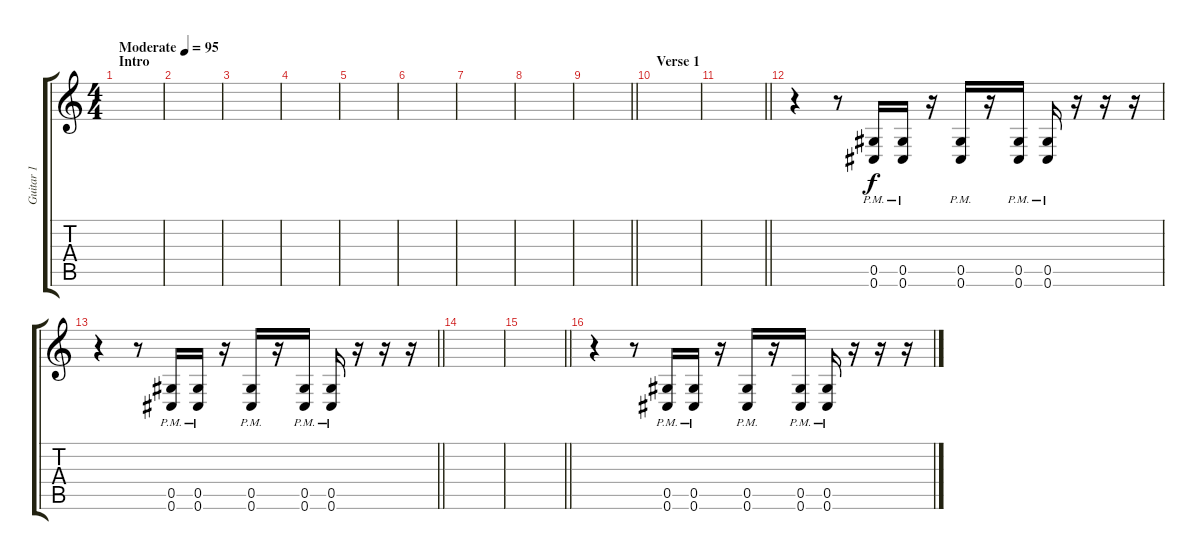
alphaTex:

\track ("Guitar 1" "Guitar 1") {instrument distortionguitar}
\staff {score tabs}
\tuning (Eb4 Bb3 Gb3 Db3 Ab2 Db2) {hide}
\ts (4 4)
\section ("" "Intro")
\tempo (95 "Moderate")
\clef g2
\ks c
|
|
|
|
|
|
|
|
\barLineRight lightlight
|
\section ("" "Verse 1")
|
\barLineRight lightlight
|
r.4 r.8 (0.5{pm} 0.6{pm}).16 (0.5{pm} 0.6{pm}).16 r.16 (0.5{pm} 0.6{pm}).16 r.16 (0.5{pm} 0.6{pm}).16 (0.5{pm} 0.6{pm}).16 r.16 r.16 r.16 |
\barLineRight lightlight
r.4 r.8 (0.5{pm} 0.6{pm}).16 (0.5{pm} 0.6{pm}).16 r.16 (0.5{pm} 0.6{pm}).16 r.16 (0.5{pm} 0.6{pm}).16 (0.5{pm} 0.6{pm}).16 r.16 r.16 r.16 |
|
\barLineRight lightlight
|
r.4 r.8 (0.5{pm} 0.6{pm}).16 (0.5{pm} 0.6{pm}).16 r.16 (0.5{pm} 0.6{pm}).16 r.16 (0.5{pm} 0.6{pm}).16 (0.5{pm} 0.6{pm}).16 r.16 r.16 r.16
